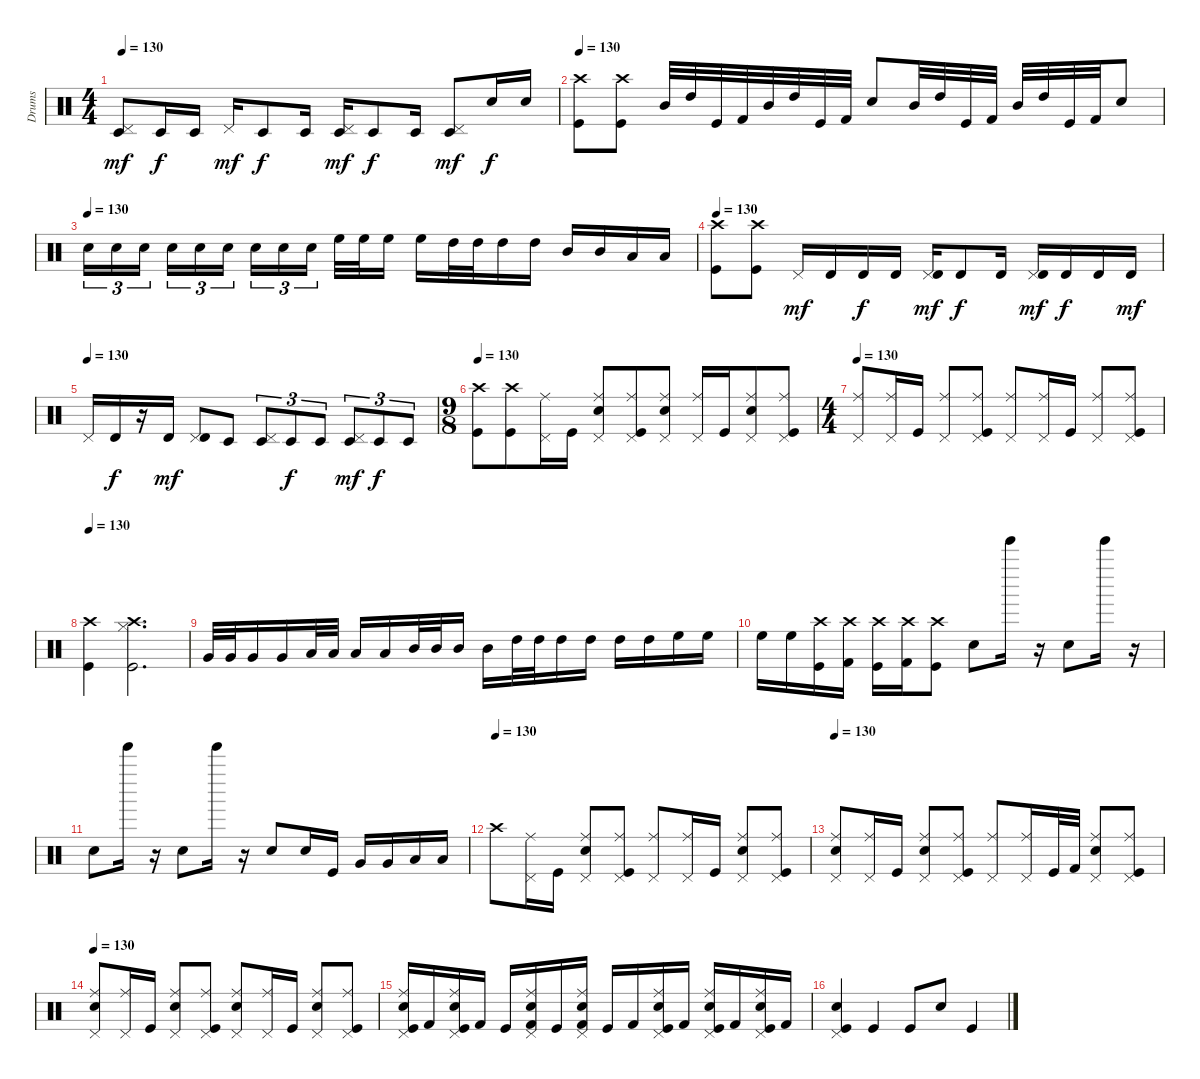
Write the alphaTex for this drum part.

\track ("Drums" "Drums") {instrument percussion}
\staff {score}
\articulation defaults
\ts (4 4)
\tempo 130
\clef neutral
\ks c
("Pedal Hi-Hat (hit)" "Timbale low (hit)").8{dy mf} "Timbale low (hit)".16{dy f} "Timbale low (hit)".16 "Pedal Hi-Hat (hit)".16{dy mf} "Timbale low (hit)".8{dy f} "Timbale low (hit)".16 ("Pedal Hi-Hat (hit)" "Timbale low (hit)").16{dy mf} "Timbale low (hit)".8{dy f} "Timbale low (hit)".16 ("Pedal Hi-Hat (hit)" "Timbale low (hit)").8{dy mf} "Snare (hit) 2".16{dy f} "Snare (hit) 2".16 |
\tempo 130
("Crash high (hit)" "Kick (hit)").8 ("Crash high (hit)" "Kick (hit)").8 "Mid Tom (hit)".32 "High Tom (hit)".32 "Kick (hit)".32 "Kick (hit) 2".32 "Mid Tom (hit)".32 "High Tom (hit)".32 "Kick (hit)".32 "Kick (hit) 2".32 "Snare (hit) 2".8 "Mid Tom (hit)".32 "High Tom (hit)".32 "Kick (hit)".32 "Kick (hit) 2".32 "Mid Tom (hit)".32 "High Tom (hit)".32 "Kick (hit)".32 "Kick (hit) 2".32 "Snare (hit) 2".8 |
\tempo (130)
"Snare (hit) 2".16{tu (3 2)} "Snare (hit) 2".16{tu (3 2)} "Snare (hit) 2".16{tu (3 2)} "Snare (hit) 2".16{tu (3 2)} "Snare (hit) 2".16{tu (3 2)} "Snare (hit) 2".16{tu (3 2)} "Snare (hit) 2".16{tu (3 2)} "Snare (hit) 2".16{tu (3 2)} "Snare (hit) 2".16{tu (3 2)} "High Floor Tom (hit)".32 "High Floor Tom (hit)".32 "High Floor Tom (hit)".16 "High Floor Tom (hit)".16 "High Tom (hit)".32 "High Tom (hit)".32 "High Tom (hit)".16 "High Tom (hit)".16 "Mid Tom (hit)".16 "Mid Tom (hit)".16 "Low Tom (hit)".16 "Low Tom (hit)".16 |
\tempo 130
("Crash high (hit)" "Kick (hit)").8 ("Crash high (hit)" "Kick (hit)").8 "Pedal Hi-Hat (hit)".16{dy mf} "Timbale high (hit)".16 "Timbale high (hit)".16{dy f} "Timbale high (hit)".16 ("Pedal Hi-Hat (hit)" "Timbale high (hit)").16{dy mf} "Timbale high (hit)".8{dy f} "Timbale high (hit)".16 ("Pedal Hi-Hat (hit)" "Timbale high (hit)").16{dy mf} "Timbale high (hit)".16{dy f} "Timbale high (hit)".16 "Timbale high (hit)".16{dy mf} |
\tempo (130)
"Pedal Hi-Hat (hit)".16 "Timbale high (hit)".16{dy f} r.16 "Timbale high (hit)".16{dy mf} ("Pedal Hi-Hat (hit)" "Timbale high (hit)").8 "Timbale low (hit)".8 ("Pedal Hi-Hat (hit)" "Timbale low (hit)").8{tu (3 2)} "Timbale low (hit)".8{tu (3 2) dy f} "Timbale low (hit)".8{tu (3 2)} ("Pedal Hi-Hat (hit)" "Timbale low (hit)").8{tu (3 2) dy mf} "Timbale low (hit)".8{tu (3 2) dy f} "Timbale low (hit)".8{tu (3 2)} |
\ts (9 8)
\tempo 130
("Crash high (hit)" "Kick (hit)").8 ("Crash high (hit)" "Kick (hit)").8 ("Pedal Hi-Hat (hit)" "Ride (middle)").16 "Kick (hit)".16 ("Pedal Hi-Hat (hit)" "Ride (middle)" "Snare (hit) 2").8 ("Pedal Hi-Hat (hit)" "Ride (middle)" "Kick (hit)").8 ("Pedal Hi-Hat (hit)" "Ride (middle)" "Snare (hit) 2").8 ("Pedal Hi-Hat (hit)" "Ride (middle)").16 "Kick (hit)".16 ("Pedal Hi-Hat (hit)" "Ride (middle)" "Snare (hit) 2").8 ("Pedal Hi-Hat (hit)" "Ride (middle)" "Kick (hit)").8 |
\ts (4 4)
\tempo 130
("Pedal Hi-Hat (hit)" "Ride (middle)").8 ("Pedal Hi-Hat (hit)" "Ride (middle)").16 "Kick (hit)".16 ("Pedal Hi-Hat (hit)" "Ride (middle)").8 ("Pedal Hi-Hat (hit)" "Ride (middle)" "Kick (hit)").8 ("Pedal Hi-Hat (hit)" "Ride (middle)").8 ("Pedal Hi-Hat (hit)" "Ride (middle)").16 "Kick (hit)".16 ("Pedal Hi-Hat (hit)" "Ride (middle)").8 ("Pedal Hi-Hat (hit)" "Ride (middle)" "Kick (hit)").8 |
\tempo 130
("Crash high (hit)" "Kick (hit)").4 ("Crash high (hit)" "Hi-Hat (closed)" "Kick (hit)").2{d} |
"Very Low Tom (hit)".32 "Very Low Tom (hit)".32 "Very Low Tom (hit)".16 "Very Low Tom (hit)".16 "Low Tom (hit)".32 "Low Tom (hit)".32 "Low Tom (hit)".16 "Low Tom (hit)".16 "Mid Tom (hit)".32 "Mid Tom (hit)".32 "Mid Tom (hit)".16 "Mid Tom (hit)".16 "High Tom (hit)".32 "High Tom (hit)".32 "High Tom (hit)".16 "High Tom (hit)".16 "High Tom (hit)".16 "High Tom (hit)".16 "High Floor Tom (hit)".16 "High Floor Tom (hit)".16 |
"High Floor Tom (hit)".16 "High Floor Tom (hit)".16 ("Kick (hit)" "Crash high (hit)").16 ("Kick (hit) 2" "Crash high (hit)").16 ("Kick (hit)" "Crash high (hit)").16 ("Kick (hit) 2" "Crash high (hit)").16 ("Kick (hit)" "Crash high (hit)").8 "Snare (hit) 2".8 "Tinkle Bell (hit)".16 r.16{volume 0} "Snare (hit) 2".8{volume 12} "Tinkle Bell (hit)".16 r.16{volume 0} |
"Snare (hit) 2".8{volume 12} "Tinkle Bell (hit)".16 r.16{volume 0} "Snare (hit) 2".8{volume 12} "Tinkle Bell (hit)".16 r.16{volume 0} "Snare (hit) 2".8{volume 12} "Snare (hit) 2".16 "Kick (hit)".16 "Very Low Tom (hit)".16 "Very Low Tom (hit)".16 "Low Tom (hit)".16 "Low Tom (hit)".16 |
\tempo (130)
"Crash high (hit)".8 ("Pedal Hi-Hat (hit)" "Ride (middle)").16 "Kick (hit)".16 ("Pedal Hi-Hat (hit)" "Ride (middle)" "Snare (hit) 2").8 ("Pedal Hi-Hat (hit)" "Ride (middle)" "Kick (hit)").8 ("Pedal Hi-Hat (hit)" "Ride (middle)").8 ("Pedal Hi-Hat (hit)" "Ride (middle)").16 "Kick (hit)".16 ("Pedal Hi-Hat (hit)" "Ride (middle)" "Snare (hit) 2").8 ("Pedal Hi-Hat (hit)" "Ride (middle)" "Kick (hit)").8 |
\tempo 130
("Pedal Hi-Hat (hit)" "Ride (middle)" "Snare (hit) 2").8 ("Pedal Hi-Hat (hit)" "Ride (middle)").16 "Kick (hit)".16 ("Pedal Hi-Hat (hit)" "Ride (middle)" "Snare (hit) 2").8 ("Pedal Hi-Hat (hit)" "Ride (middle)" "Kick (hit)").8 ("Pedal Hi-Hat (hit)" "Ride (middle)").8 ("Pedal Hi-Hat (hit)" "Ride (middle)").16 "Kick (hit)".32 "Kick (hit) 2".32 ("Pedal Hi-Hat (hit)" "Ride (middle)" "Snare (hit) 2").8 ("Pedal Hi-Hat (hit)" "Ride (middle)" "Kick (hit)").8 |
\tempo 130
("Pedal Hi-Hat (hit)" "Ride (middle)" "Snare (hit) 2").8 ("Pedal Hi-Hat (hit)" "Ride (middle)").16 "Kick (hit)".16 ("Pedal Hi-Hat (hit)" "Ride (middle)" "Snare (hit) 2").8 ("Pedal Hi-Hat (hit)" "Ride (middle)" "Kick (hit)").8 ("Pedal Hi-Hat (hit)" "Ride (middle)" "Snare (hit) 2").8 ("Pedal Hi-Hat (hit)" "Ride (middle)").16 "Kick (hit)".16 ("Pedal Hi-Hat (hit)" "Ride (middle)" "Snare (hit) 2").8 ("Pedal Hi-Hat (hit)" "Ride (middle)" "Kick (hit)").8 |
("Snare (hit) 2" "Pedal Hi-Hat (hit)" "Ride (middle)" "Kick (hit)").16 "Kick (hit) 2".16 ("Snare (hit) 2" "Pedal Hi-Hat (hit)" "Ride (middle)" "Kick (hit)").16 "Kick (hit) 2".16 "Kick (hit)".16 ("Snare (hit) 2" "Pedal Hi-Hat (hit)" "Ride (middle)" "Kick (hit) 2").16 "Kick (hit)".16 ("Snare (hit) 2" "Pedal Hi-Hat (hit)" "Ride (middle)" "Kick (hit) 2").16 "Kick (hit)".16 "Kick (hit) 2".16 ("Snare (hit) 2" "Pedal Hi-Hat (hit)" "Ride (middle)" "Kick (hit)").16 "Kick (hit) 2".16 ("Snare (hit) 2" "Pedal Hi-Hat (hit)" "Ride (middle)" "Kick (hit)").16 "Kick (hit) 2".16 ("Snare (hit) 2" "Pedal Hi-Hat (hit)" "Ride (middle)" "Kick (hit)").16 "Kick (hit) 2".16 |
("Snare (hit) 2" "Kick (hit)" "Pedal Hi-Hat (hit)").4 "Kick (hit)".4 "Kick (hit)".8 "Snare (hit) 2".8 "Kick (hit)".4
